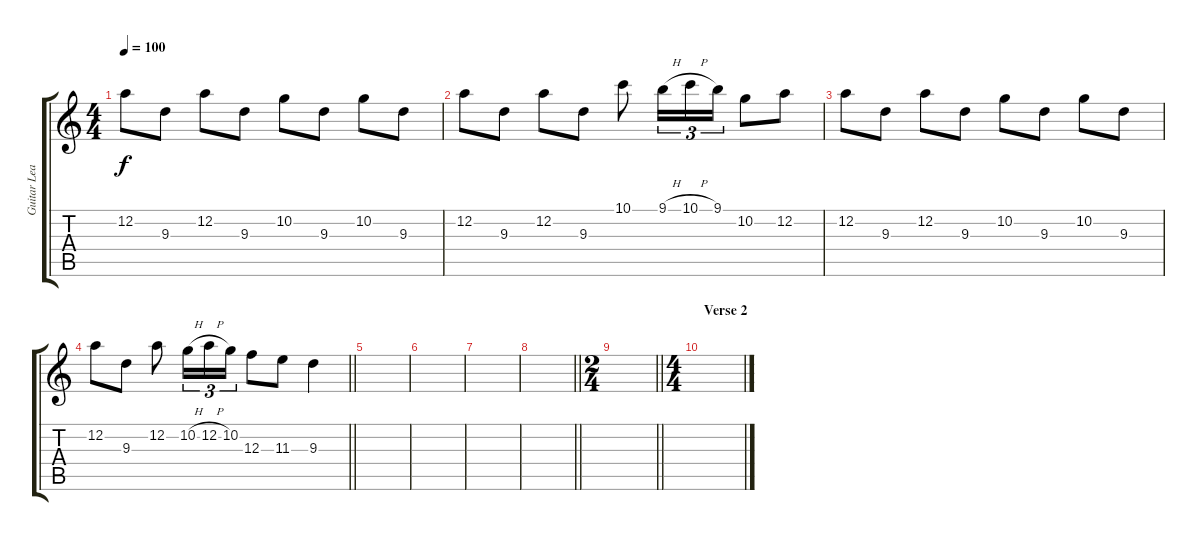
\track ("Guitar Lead" "Guitar Lea") {instrument distortionguitar}
\staff {score tabs}
\tuning (D4 A3 F3 C3 G2 D2) {hide}
\ts (4 4)
\tempo 100
\clef g2
\ks c
12.2.8{dy f} 9.3.8 12.2.8 9.3.8 10.2.8 9.3.8 10.2.8 9.3.8 |
12.2.8 9.3.8 12.2.8 9.3.8 10.1.8 9.1{h}.16{tu (3 2)} 10.1{h}.16{tu (3 2)} 9.1.16{tu (3 2)} 10.2.8 12.2.8 |
12.2.8 9.3.8 12.2.8 9.3.8 10.2.8 9.3.8 10.2.8 9.3.8 |
\barLineRight lightlight
12.2.8 9.3.8 12.2.8 10.2{h}.16{tu (3 2)} 12.2{h}.16{tu (3 2)} 10.2.16{tu (3 2)} 12.3.8 11.3.8 9.3.4 |
|
|
|
\barLineRight lightlight
|
\ts (2 4)
\barLineRight lightlight
|
\ts (4 4)
\section ("" "Verse 2")
